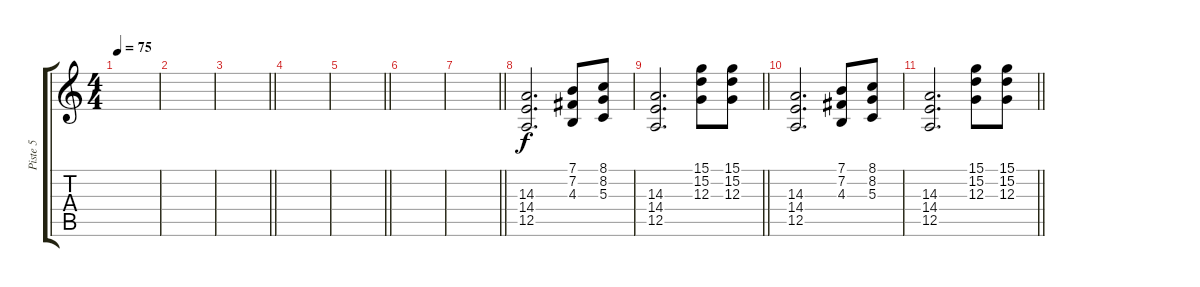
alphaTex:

\track ("Piste 5" "Piste 5") {instrument stringensemble1}
\staff {score tabs}
\tuning (E4 B3 G3 D3 A2 E2) {hide}
\ts (4 4)
\tempo 75
\clef g2
\ks c
|
|
\barLineRight lightlight
|
|
\barLineRight lightlight
|
|
\barLineRight lightlight
|
(14.3 14.4 12.5).2{d} (7.1 7.2 4.3).8 (8.1 8.2 5.3).8 |
\barLineRight lightlight
(14.3 14.4 12.5).2{d} (15.1 15.2 12.3).8 (15.1 15.2 12.3).8 |
(14.3 14.4 12.5).2{d} (7.1 7.2 4.3).8 (8.1 8.2 5.3).8 |
\barLineRight lightlight
(14.3 14.4 12.5).2{d} (15.1 15.2 12.3).8 (15.1 15.2 12.3).8
